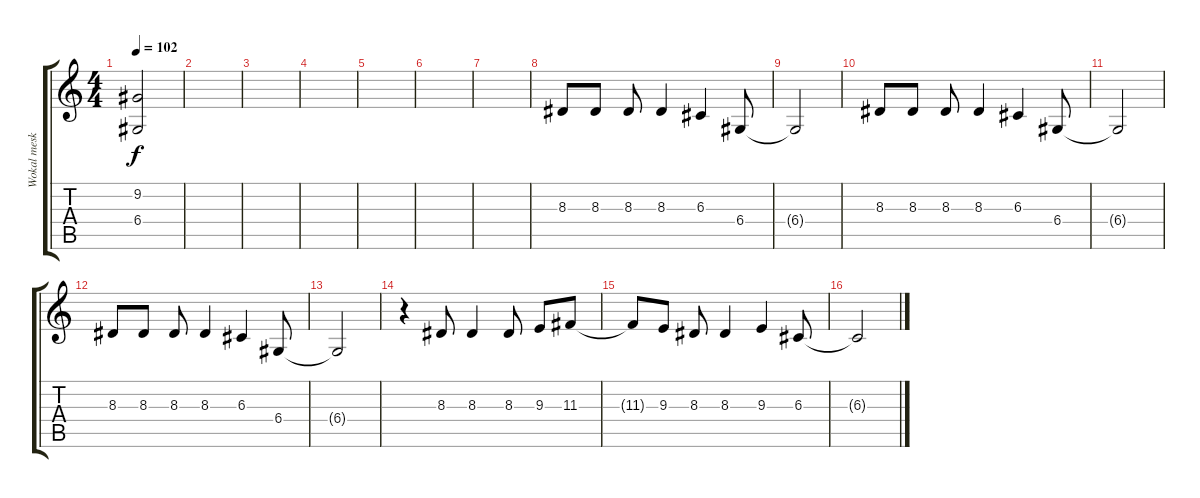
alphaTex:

\track ("Wokal meski" "Wokal mesk") {instrument stringensemble1}
\staff {score tabs}
\tuning (E4 B3 G3 D3 A2 E2) {hide}
\ts (4 4)
\tempo 102
\clef g2
\ks c
(9.2 6.4).2{dy f} |
|
|
|
|
|
|
8.3.8 8.3.8 8.3.8 8.3.4 6.3.4 6.4.8 |
6.4{t}.2 |
8.3.8 8.3.8 8.3.8 8.3.4 6.3.4 6.4.8 |
6.4{t}.2 |
8.3.8 8.3.8 8.3.8 8.3.4 6.3.4 6.4.8 |
6.4{t}.2 |
r.4 8.3.8 8.3.4 8.3.8 9.3.8 11.3.8 |
11.3{t}.8 9.3.8 8.3.8 8.3.4 9.3.4 6.3.8 |
6.3{t}.2
